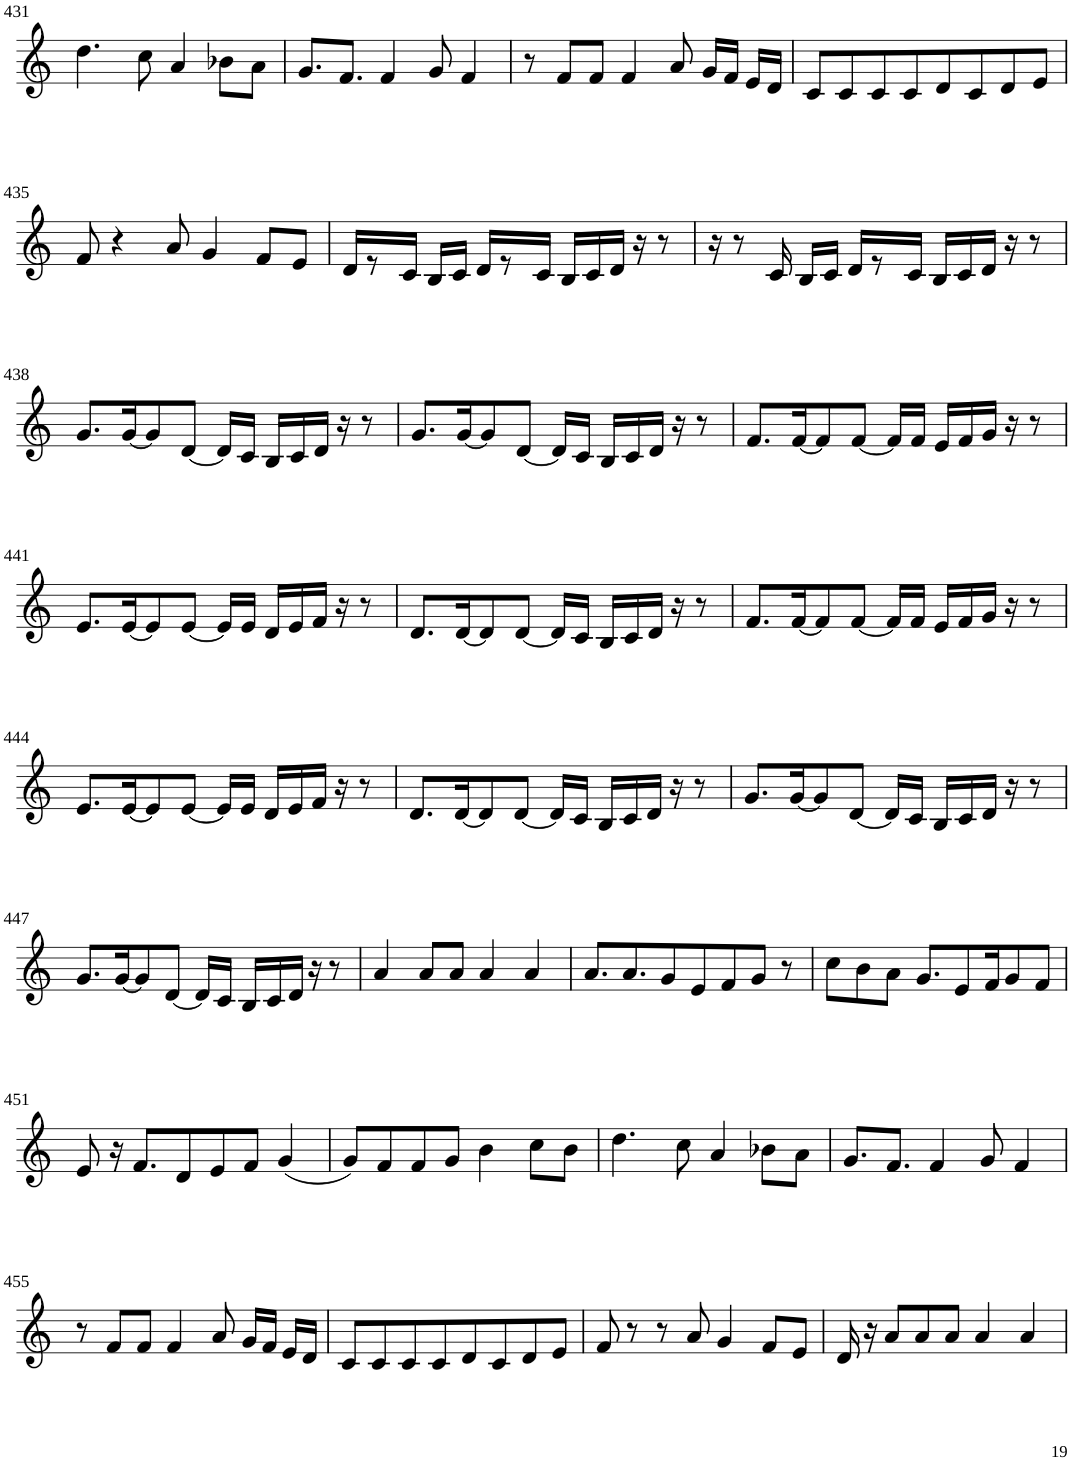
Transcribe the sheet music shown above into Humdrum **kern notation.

**kern
*part1
*staff1
*I"Violin
!!LO:PB:g=z
*clefG2
*k[]
*M8/8
=431
4.dd\
8cc\
4a/
8b-X\L
8a\J
=432
8.g/L
8.f/J
4f/
8g/
4f/
=433
8r
8f/L
8f/J
4f/
8a/
16g/LL
16f/JJ
16e/LL
16d/JJ
=434
8c/L
8c/
8c/
8c/
8d/
8c/
8d/
8e/J
!!LO:LB:g=z
=435
8f/
4r
8a/
4g/
8f/L
8e/J
=436
16d/KL
8r
16c/Jk
16B/LL
16c/JJ
16d/KL
8r
16c/Jk
16B/LL
16c/
16d/JJ
16r
8r
=437
16r
8r
16c/
16B/LL
16c/JJ
16d/KL
8r
16c/Jk
16B/LL
16c/
16d/JJ
16r
8r
!!LO:LB:g=z
=438
8.g/L
[16g/K
8g/]
[8d/J
16d/LL]
16c/JJ
16B/LL
16c/
16d/JJ
16r
8r
=439
8.g/L
[16g/K
8g/]
[8d/J
16d/LL]
16c/JJ
16B/LL
16c/
16d/JJ
16r
8r
=440
8.f/L
[16f/K
8f/]
[8f/J
16f/LL]
16f/JJ
16e/LL
16f/
16g/JJ
16r
8r
!!LO:LB:g=z
=441
8.e/L
[16e/K
8e/]
[8e/J
16e/LL]
16e/JJ
16d/LL
16e/
16f/JJ
16r
8r
=442
8.d/L
[16d/K
8d/]
[8d/J
16d/LL]
16c/JJ
16B/LL
16c/
16d/JJ
16r
8r
=443
8.f/L
[16f/K
8f/]
[8f/J
16f/LL]
16f/JJ
16e/LL
16f/
16g/JJ
16r
8r
!!LO:LB:g=z
=444
8.e/L
[16e/K
8e/]
[8e/J
16e/LL]
16e/JJ
16d/LL
16e/
16f/JJ
16r
8r
=445
8.d/L
[16d/K
8d/]
[8d/J
16d/LL]
16c/JJ
16B/LL
16c/
16d/JJ
16r
8r
=446
8.g/L
[16g/K
8g/]
[8d/J
16d/LL]
16c/JJ
16B/LL
16c/
16d/JJ
16r
8r
!!LO:LB:g=z
=447
8.g/L
[16g/K
8g/]
[8d/J
16d/LL]
16c/JJ
16B/LL
16c/
16d/JJ
16r
8r
=448
4a/
8a/L
8a/J
4a/
4a/
=449
8.a/L
8.a/
8g/
8e/
8f/
8g/J
8r
=450
8cc\L
8b\
8a\J
8.g/L
8e/
16f/K
8g/
8f/J
!!LO:LB:g=z
=451
8e/
16r
8.f/L
8d/
8e/
8f/J
(4g/
=452
8g/L)
8f/
8f/
8g/J
4b\
8cc\L
8b\J
=453
4.dd\
8cc\
4a/
8b-X\L
8a\J
=454
8.g/L
8.f/J
4f/
8g/
4f/
!!LO:LB:g=z
=455
8r
8f/L
8f/J
4f/
8a/
16g/LL
16f/JJ
16e/LL
16d/JJ
=456
8c/L
8c/
8c/
8c/
8d/
8c/
8d/
8e/J
=457
8f/
8r
8r
8a/
4g/
8f/L
8e/J
=458
16d/
16r
8a/L
8a/
8a/J
4a/
4a/
=
*-
